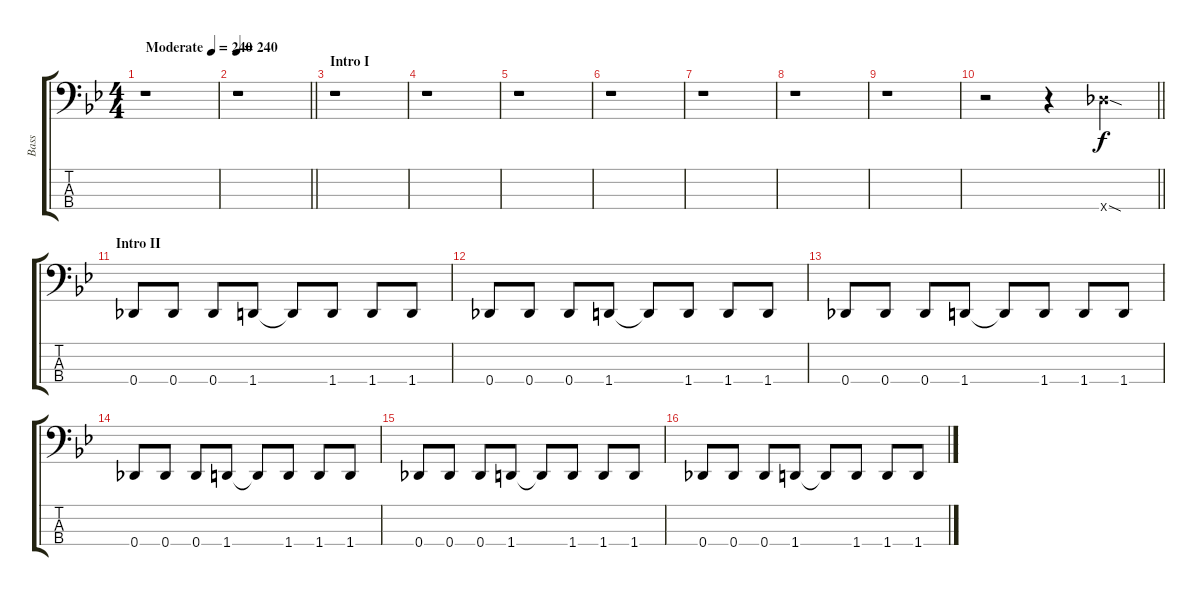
\track ("Bass" "Bass") {instrument electricbasspick}
\staff {score tabs}
\tuning (Gb2 Db2 Ab1 Db1) {hide}
\ts (4 4)
\tempo (240 "Moderate")
\tempo 200
\tempo (240 "Moderate")
\clef f4
\ks bb
r.1{dy f instrument electricbasspick} |
\tempo 240
\barLineRight lightlight
r.1 |
\section ("" "Intro I")
r.1 |
r.1 |
r.1 |
r.1 |
r.1 |
r.1 |
r.1 |
\barLineRight lightlight
r.2 r.4 12.4{sod x}.4 |
\section ("" "Intro II")
0.4.8 0.4.8 0.4.8 1.4.8 1.4{t}.8 1.4.8 1.4.8 1.4.8 |
0.4.8 0.4.8 0.4.8 1.4.8 1.4{t}.8 1.4.8 1.4.8 1.4.8 |
0.4.8 0.4.8 0.4.8 1.4.8 1.4{t}.8 1.4.8 1.4.8 1.4.8 |
0.4.8 0.4.8 0.4.8 1.4.8 1.4{t}.8 1.4.8 1.4.8 1.4.8 |
0.4.8 0.4.8 0.4.8 1.4.8 1.4{t}.8 1.4.8 1.4.8 1.4.8 |
0.4.8 0.4.8 0.4.8 1.4.8 1.4{t}.8 1.4.8 1.4.8 1.4.8
